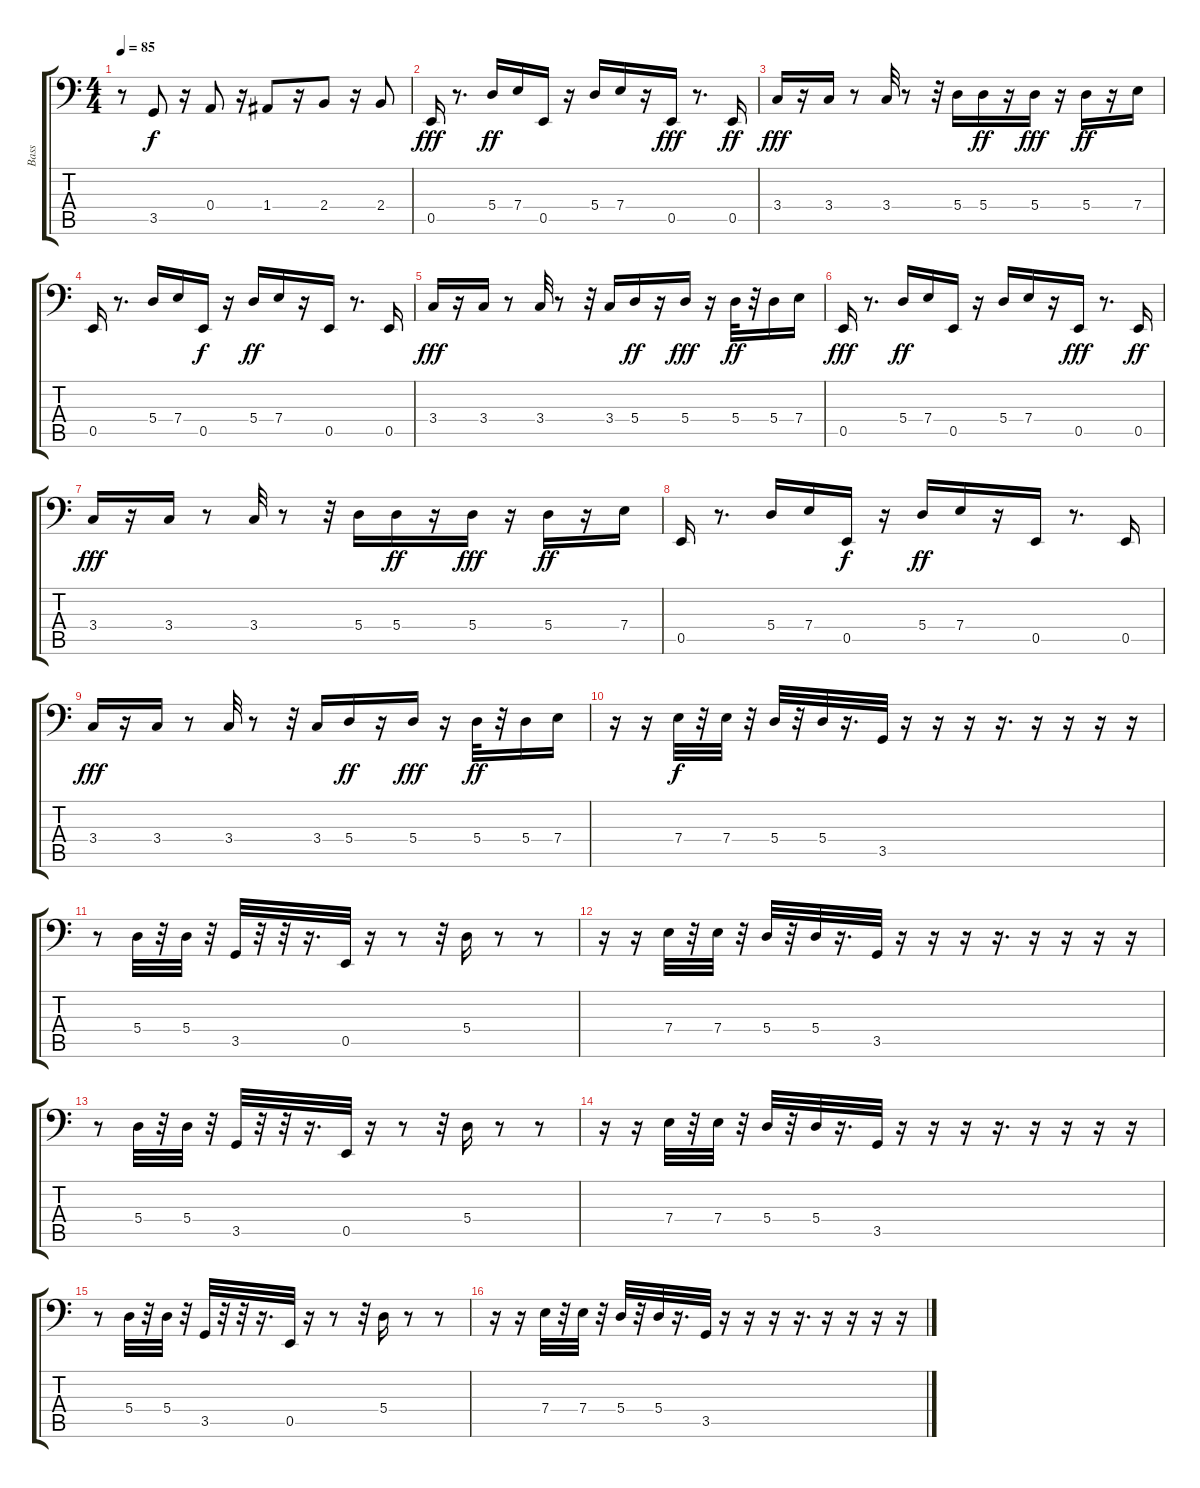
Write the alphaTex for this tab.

\track ("Bass" "Bass") {instrument synthbass2}
\staff {score tabs}
\tuning (C3 G2 D2 A1 E1 B0) {hide}
\ts (4 4)
\tempo 85
\clef f4
\ks c
r.8{dy f} 3.5.8 r.16 0.4.8 r.16 1.4.8 r.16 2.4.8 r.16 2.4.8 |
0.5.16{dy fff} r.8{d} 5.4.16{dy ff} 7.4.16 0.5.16 r.16 5.4.16 7.4.16 r.16 0.5.16{dy fff} r.8{d} 0.5.16{dy ff} |
3.4.16{dy fff} r.16 3.4.16 r.8 3.4.32 r.8 r.32 5.4.16 5.4.16{dy ff} r.16 5.4.16{dy fff} r.16 5.4.16{dy ff} r.16 7.4.16 |
0.5.16 r.8{d} 5.4.16 7.4.16 0.5.16{dy f} r.16 5.4.16{dy ff} 7.4.16 r.16 0.5.16 r.8{d} 0.5.16 |
3.4.16{dy fff} r.16 3.4.16 r.8 3.4.32 r.8 r.32 3.4.16 5.4.16{dy ff} r.16 5.4.16{dy fff} r.16 5.4.32{dy ff} r.32 5.4.16 7.4.16 |
0.5.16{dy fff} r.8{d} 5.4.16{dy ff} 7.4.16 0.5.16 r.16 5.4.16 7.4.16 r.16 0.5.16{dy fff} r.8{d} 0.5.16{dy ff} |
3.4.16{dy fff} r.16 3.4.16 r.8 3.4.32 r.8 r.32 5.4.16 5.4.16{dy ff} r.16 5.4.16{dy fff} r.16 5.4.16{dy ff} r.16 7.4.16 |
0.5.16 r.8{d} 5.4.16 7.4.16 0.5.16{dy f} r.16 5.4.16{dy ff} 7.4.16 r.16 0.5.16 r.8{d} 0.5.16 |
3.4.16{dy fff} r.16 3.4.16 r.8 3.4.32 r.8 r.32 3.4.16 5.4.16{dy ff} r.16 5.4.16{dy fff} r.16 5.4.32{dy ff} r.32 5.4.16 7.4.16 |
r.16 r.16 7.4.32{dy f} r.32 7.4.32 r.32 5.4.32 r.32 5.4.32 r.16{d} 3.5.32 r.16 r.16 r.16 r.16{d} r.16 r.16 r.16 r.16 |
r.8 5.4.32 r.32 5.4.32 r.32 3.5.32 r.32 r.32 r.16{d} 0.5.32 r.16 r.8 r.32 5.4.16 r.8 r.8 |
r.16 r.16 7.4.32 r.32 7.4.32 r.32 5.4.32 r.32 5.4.32 r.16{d} 3.5.32 r.16 r.16 r.16 r.16{d} r.16 r.16 r.16 r.16 |
r.8 5.4.32 r.32 5.4.32 r.32 3.5.32 r.32 r.32 r.16{d} 0.5.32 r.16 r.8 r.32 5.4.16 r.8 r.8 |
r.16 r.16 7.4.32 r.32 7.4.32 r.32 5.4.32 r.32 5.4.32 r.16{d} 3.5.32 r.16 r.16 r.16 r.16{d} r.16 r.16 r.16 r.16 |
r.8 5.4.32 r.32 5.4.32 r.32 3.5.32 r.32 r.32 r.16{d} 0.5.32 r.16 r.8 r.32 5.4.16 r.8 r.8 |
r.16 r.16 7.4.32 r.32 7.4.32 r.32 5.4.32 r.32 5.4.32 r.16{d} 3.5.32 r.16 r.16 r.16 r.16{d} r.16 r.16 r.16 r.16
